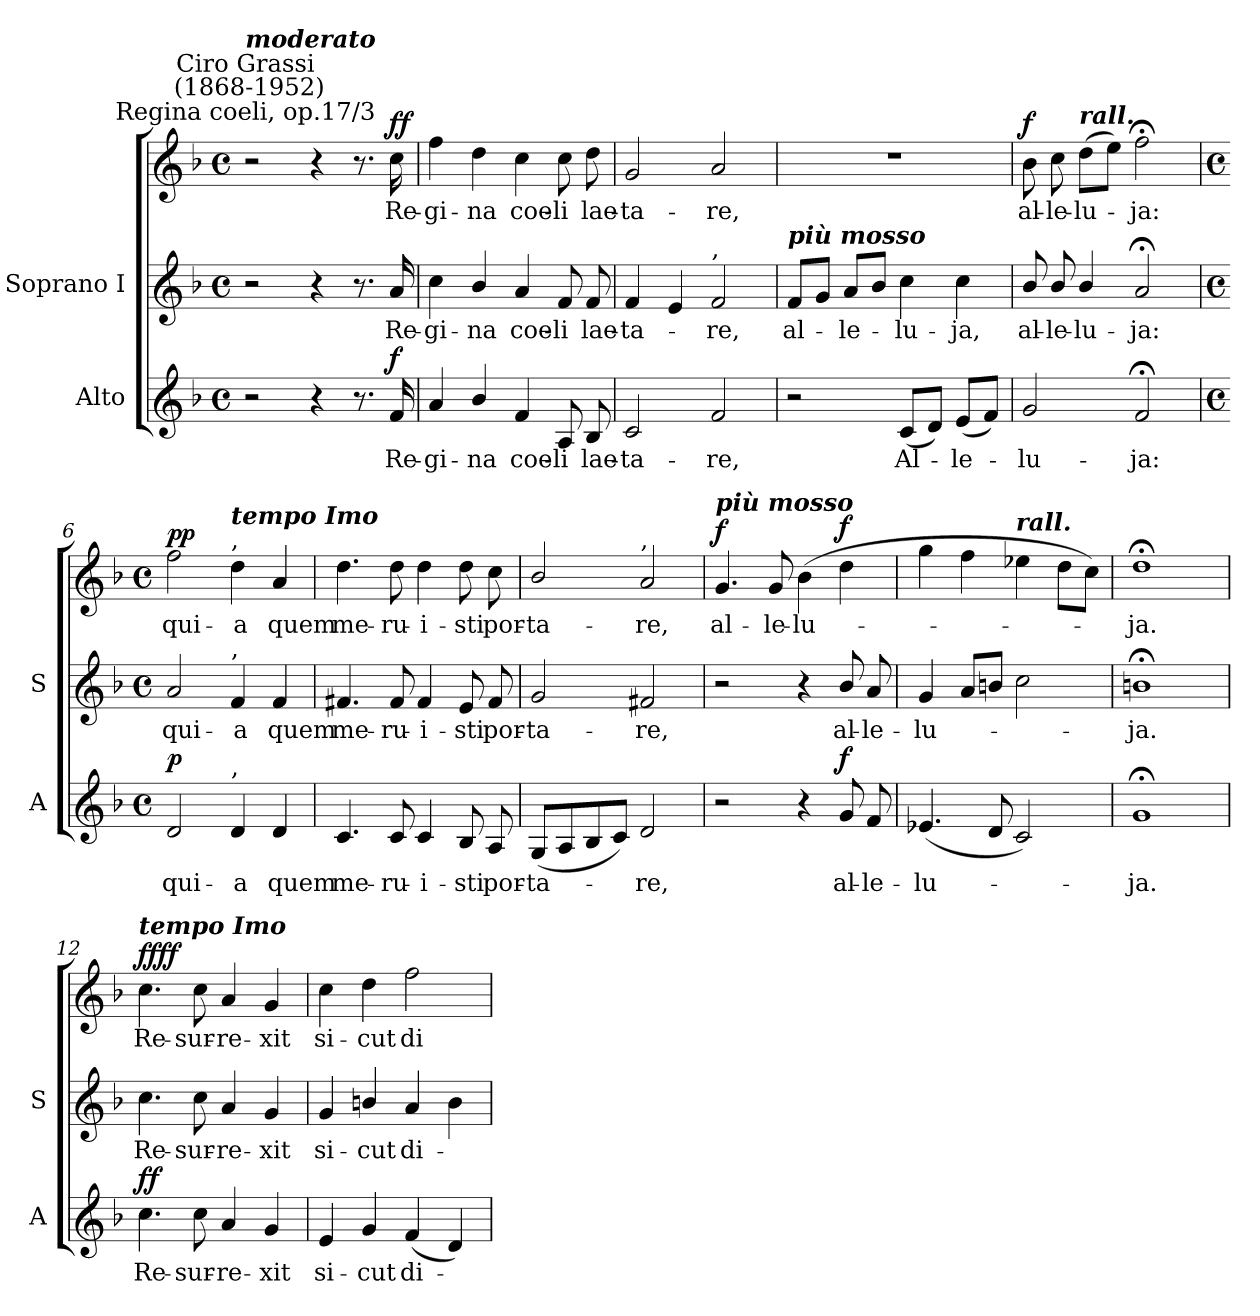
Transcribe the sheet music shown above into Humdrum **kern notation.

**kern	**text	**dynam	**kern	**text	**kern	**text	**dynam
*part2	*part2	*part2	*part1	*part1	*part1	*part1	*part1
*staff3	*staff3	*staff3	*staff2	*staff2	*staff1	*staff1	*staff1/2
*I"Alto	*	*	*I"Soprano I	*	*	*	*
*I'A	*	*	*I'S	*	*	*	*
*clefG2	*	*	*clefG2	*	*clefG2	*	*
*k[b-]	*	*	*k[b-]	*	*k[b-]	*	*
*F:	*	*	*F:	*	*F:	*	*
*M4/4	*	*	*M4/4	*	*M4/4	*	*
*met(c)	*	*	*met(c)	*	*met(c)	*	*
=1	=1	=1	=1	=1	=1	=1	=1
!	!	!	!	!	!LO:TX:a:cj:t=Regina coeli, op.17/3	!	!
!	!	!	!	!	!LO:TX:a:cj:t=Ciro Grassi\n (1868-1952)	!	!
!	!	!	!	!	!LO:TX:a:Bi:t=moderato	!	!
2r	.	.	2r	.	2r	.	.
4r	.	.	4r	.	4r	.	.
8.r	.	.	8.r	.	8.r	.	.
!	!LO:LY:b	!LO:DY:b	!	!LO:LY:b	!	!LO:LY:b	!LO:DY:b=2
!	!	!	!	!	!	!	!LO:DY:n=1:b
16f	Re-	f	16a	-Re-	16cc	Re-	f f
=2	=2	=2	=2	=2	=2	=2	=2
!	!LO:LY:b	!	!	!LO:LY:b	!	!LO:LY:b	!
4a	-gi-	.	4cc	-gi-	4ff	-gi-	.
!	!LO:LY:b	!	!	!LO:LY:b	!	!LO:LY:b	!
4b-/	-na	.	4b-/	-na	4dd	-na	.
!	!LO:LY:b	!	!	!LO:LY:b	!	!LO:LY:b	!
4f	coe-	.	4a	coe-	4cc	coe-	.
!	!LO:LY:b	!	!	!LO:LY:b	!	!LO:LY:b	!
8A	-li	.	8f	-li	8cc	-li	.
!	!LO:LY:b	!	!	!LO:LY:b	!	!LO:LY:b	!
8B-	lae-	.	8f	lae-	8dd	lae-	.
=3	=3	=3	=3	=3	=3	=3	=3
!	!LO:LY:b	!	!	!LO:LY:b	!	!LO:LY:b	!
2c	-ta-	.	4f	ta-	2g	-ta-	.
.	.	.	4e	.	.	.	.
!	!	!	!LO:TX:a:t=,	!	!	!	!
!	!LO:LY:b	!	!	!LO:LY:b	!	!LO:LY:b	!
2f	-re,	.	2f	re,	2a	-re,	.
=4	=4	=4	=4	=4	=4	=4	=4
!	!	!	!LO:TX:a:Bi:t=più mosso	!	!	!	!
!	!	!	!	!LO:LY:b	!	!	!
2r	.	.	8fL	al-	1r	.	.
.	.	.	8gJ	.	.	.	.
!	!	!	!	!LO:LY:b	!	!	!
.	.	.	8aL	le-	.	.	.
.	.	.	8b-J	.	.	.	.
!	!LO:LY:b	!	!	!LO:LY:b	!	!	!
(<8cL	Al-	.	4cc	lu-	.	.	.
8dJ)	.	.	.	.	.	.	.
!	!LO:LY:b	!	!	!LO:LY:b	!	!	!
(<8eL	le-	.	4cc	-ja,	.	.	.
8fJ)	.	.	.	.	.	.	.
=5	=5	=5	=5	=5	=5	=5	=5
!	!LO:LY:b	!	!	!LO:LY:b	!	!LO:LY:b	!LO:DY:b
2g	lu-	.	8b-/	al-	8b-	al-	f
!	!	!	!	!LO:LY:b	!	!LO:LY:b	!
.	.	.	8b-/	-le-	8cc	-le-	.
!	!	!	!	!	!LO:TX:a:Bi:t=rall.	!	!
!	!	!	!	!LO:LY:b	!	!LO:LY:b	!
.	.	.	4b-/	-lu-	(>8ddL	-lu-	.
.	.	.	.	.	8eeJ)	.	.
!	!LO:LY:b	!	!	!LO:LY:b	!	!LO:LY:b	!
2f;<	-ja:	.	2a;<	-ja:	2ff;<	ja:	.
!!LO:LB:g=z
=6	=6	=6	=6	=6	=6	=6	=6
*M4/4	*	*	*M4/4	*	*M4/4	*	*
*met(c)	*	*	*met(c)	*	*met(c)	*	*
!	!LO:LY:b	!LO:DY:b	!	!LO:LY:b	!	!LO:LY:b	!LO:DY:b=2
!	!	!	!	!	!	!	!LO:DY:n=1:b
2d	qui-	p	2a	qui-	2ff	qui-	p p
!	!	!	!	!	!LO:TX:a:t=,	!	!
!	!	!	!	!	!LO:TX:a:Bi:t=tempo Imo	!	!
!	!	!	!LO:TX:a:t=,	!	!	!	!
!LO:TX:a:t=,	!	!	!	!	!	!	!
!	!LO:LY:b	!	!	!LO:LY:b	!	!LO:LY:b	!
4d	-a	.	4f	-a	4dd	-a	.
!	!LO:LY:b	!	!	!LO:LY:b	!	!LO:LY:b	!
4d	quem	.	4f	quem	4a	quem	.
=7	=7	=7	=7	=7	=7	=7	=7
!	!LO:LY:b	!	!	!LO:LY:b	!	!LO:LY:b	!
4.c	me-	.	4.f#X	-me-	4.dd	me-	.
!	!LO:LY:b	!	!	!LO:LY:b	!	!LO:LY:b	!
8c	-ru-	.	8f#	-ru-	8dd	-ru-	.
!	!LO:LY:b	!	!	!LO:LY:b	!	!LO:LY:b	!
4c	-i-	.	4f#	-i-	4dd	-i-	.
!	!LO:LY:b	!	!	!LO:LY:b	!	!LO:LY:b	!
8B-	-sti	.	8e	-sti	8dd	-sti	.
!	!LO:LY:b	!	!	!LO:LY:b	!	!LO:LY:b	!
8A	por-	.	8f#	por-	8cc	por-	.
=8	=8	=8	=8	=8	=8	=8	=8
!	!LO:LY:b	!	!	!LO:LY:b	!	!LO:LY:b	!
(<8GL	-ta-	.	2g	ta-	2b-/	-ta-	.
8A	.	.	.	.	.	.	.
8B-	.	.	.	.	.	.	.
8cJ)	.	.	.	.	.	.	.
!	!	!	!	!	!LO:TX:a:t=,	!	!
!	!LO:LY:b	!	!	!LO:LY:b	!	!LO:LY:b	!
2d	re,	.	2f#X	-re,	2a	-re,	.
=9	=9	=9	=9	=9	=9	=9	=9
!	!	!	!	!	!LO:TX:a:Bi:t=più mosso	!	!
!	!	!	!	!	!	!LO:LY:b	!LO:DY:b
2r	.	.	2r	.	4.g	al-	f
!	!	!	!	!	!	!LO:LY:b	!
.	.	.	.	.	8g	-le-	.
!	!	!	!	!	!	!LO:LY:b	!
4r	.	.	4r	.	(>4b-	-lu-	.
!	!LO:LY:b	!LO:DY:b	!	!LO:LY:b	!	!	!LO:DY:b=2
8g	al-	f	8b-/	al-	4dd	.	f
!	!LO:LY:b	!	!	!LO:LY:b	!	!	!
8f	-le-	.	8a	-le-	.	.	.
=10	=10	=10	=10	=10	=10	=10	=10
!	!LO:LY:b	!	!	!LO:LY:b	!	!	!
(<4.e-X	-lu-	.	4g	-lu-	4gg	.	.
.	.	.	8aL	.	4ff	.	.
8d	.	.	8bnJ	.	.	.	.
!	!	!	!	!	!LO:TX:a:Bi:t=rall.	!	!
2c)	.	.	2cc	.	4ee-X	.	.
.	.	.	.	.	8ddL	.	.
.	.	.	.	.	8ccJ)	.	.
=11	=11	=11	=11	=11	=11	=11	=11
!	!LO:LY:b	!	!	!LO:LY:b	!	!LO:LY:b	!
1g;<	ja.	.	1bn;<	ja.	1dd;<	ja.	.
!!LO:LB:g=z
=12	=12	=12	=12	=12	=12	=12	=12
!	!	!	!	!	!LO:TX:a:Bi:t=tempo Imo	!	!
!	!LO:LY:b	!LO:DY:b	!	!LO:LY:b	!	!LO:LY:b	!LO:DY:b=2
!	!	!	!	!	!	!	!LO:DY:n=1:b
4.cc	Re-	ff	4.cc	Re-	4.cc	Re-	ff ff
!	!LO:LY:b	!	!	!LO:LY:b	!	!LO:LY:b	!
8cc	-sur-	.	8cc	-sur-	8cc	-sur-	.
!	!LO:LY:b	!	!	!LO:LY:b	!	!LO:LY:b	!
4a	-re-	.	4a	-re-	4a	-re-	.
!	!LO:LY:b	!	!	!LO:LY:b	!	!LO:LY:b	!
4g	-xit	.	4g	-xit	4g	-xit	.
=13	=13	=13	=13	=13	=13	=13	=13
!	!LO:LY:b	!	!	!LO:LY:b	!	!LO:LY:b	!
4e	si-	.	4g	-si-	4cc	si-	.
!	!LO:LY:b	!	!	!LO:LY:b	!	!LO:LY:b	!
4g	-cut	.	4bn/	-cut	4dd	-cut	.
!	!LO:LY:b	!	!	!LO:LY:b	!	!LO:LY:b	!
(<4f	di-	.	4a	di-	2ff	di-	.
4d)	.	.	4b	.	.	.	.
=	=	=	=	=	=	=	=
*-	*-	*-	*-	*-	*-	*-	*-
